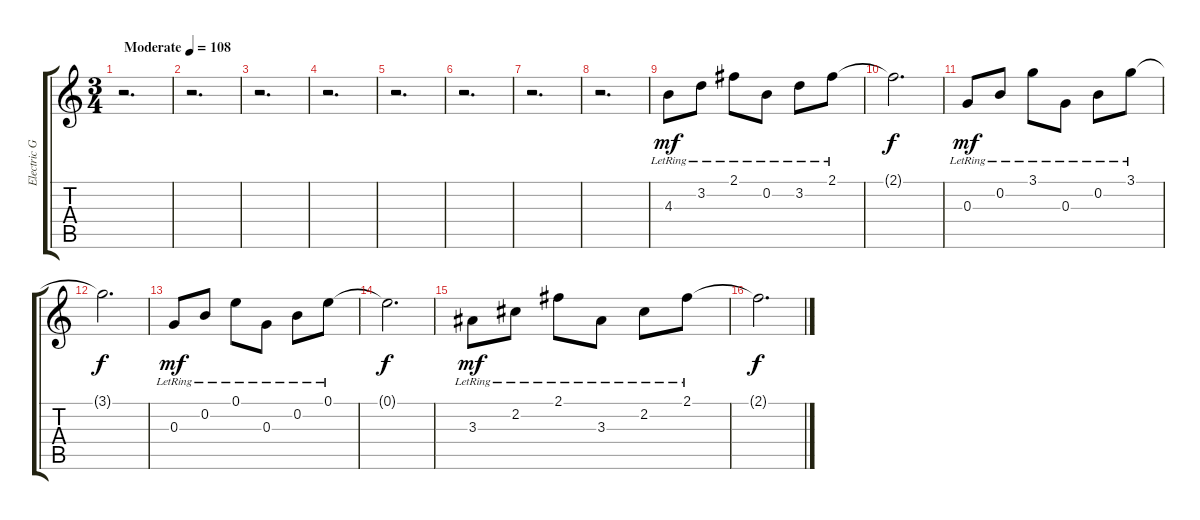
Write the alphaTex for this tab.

\track ("Electric Guitar" "Electric G") {instrument electricguitarclean}
\staff {score tabs}
\tuning (E4 B3 G3 D3 A2 E2) {hide}
\ts (3 4)
\tempo (108 "Moderate")
\clef g2
\ks c
r.2{d dy mf instrument electricguitarclean} |
r.2{d} |
r.2{d} |
r.2{d} |
r.2{d} |
r.2{d} |
r.2{d} |
r.2{d} |
4.3{lr}.8 3.2{lr}.8 2.1{lr}.8 0.2{lr}.8 3.2{lr}.8 2.1{lr}.8 |
2.1{t}.2{d dy f} |
0.3{lr}.8{dy mf} 0.2{lr}.8 3.1{lr}.8 0.3{lr}.8 0.2{lr}.8 3.1{lr}.8 |
3.1{t}.2{d dy f} |
0.3{lr}.8{dy mf} 0.2{lr}.8 0.1{lr}.8 0.3{lr}.8 0.2{lr}.8 0.1{lr}.8 |
0.1{t}.2{d dy f} |
3.3{lr}.8{dy mf} 2.2{lr}.8 2.1{lr}.8 3.3{lr}.8 2.2{lr}.8 2.1{lr}.8 |
2.1{t}.2{d dy f}
